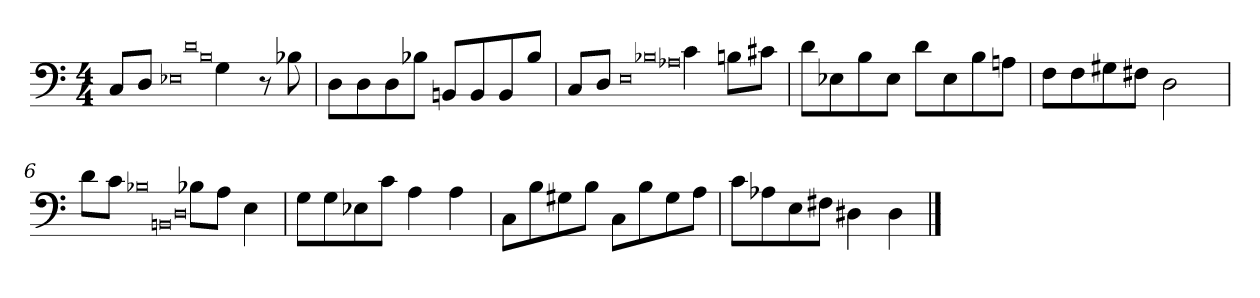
**kern
*part1
*staff1
*clefF4
*k[]
*M4/4
=1
8C/L
8D/J
0qE-X\
0qd\
0qB\
4G\
8r
8B-X\
=2
8D\L
8D\
8D\
8B-X\J
8BBn/L
8BB/
8BB/
8B-/J
=3
8C/L
8D/J
0qE\
0qB-X\
0qA-X\
4c\
8Bn\L
8c#X\J
=4
8d\L
8E-X\
8B\
8E-\J
8d\L
8E-\
8B\
8An\J
=5
8F\L
8F\
8G#X\
8F#X\J
2D\
=6
8d\L
8c\J
0qB-X\
0qBBn\
0qD\
8B-X\L
8A\J
4E\
=7
8G\L
8G\
8E-X\
8c\J
4A\
4A\
=8
8C\L
8B\
8G#X\
8B\J
8C\L
8B\
8G#\
8A\J
=9
8c\L
8A-X\
8E\
8F#X\J
4D#X\
4D#\
==
*-
